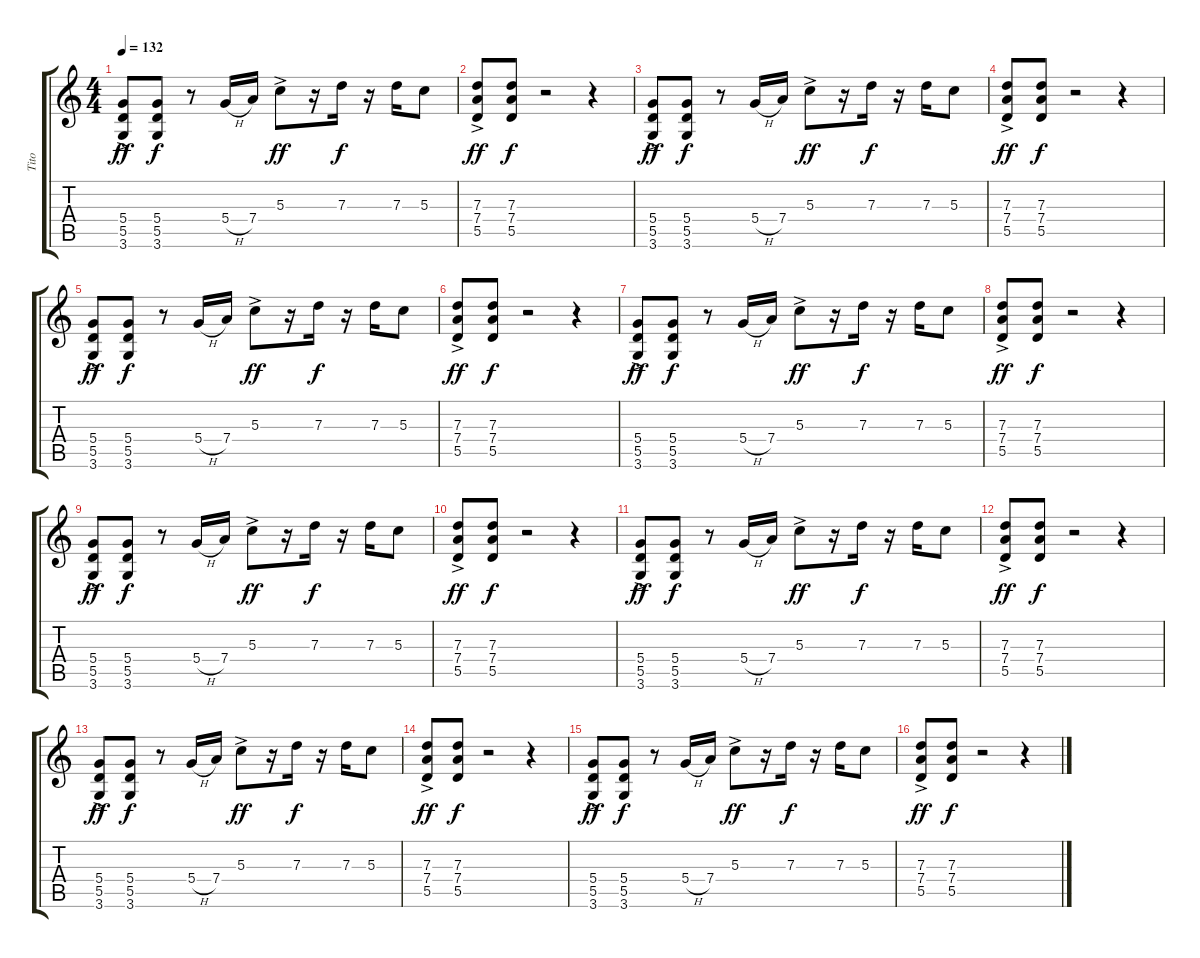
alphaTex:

\track ("Tito" "Tito") {instrument overdrivenguitar}
\staff {score tabs}
\tuning (E4 B3 G3 D3 A2 E2) {hide}
\ts (4 4)
\tempo 132
\clef g2
\ks c
(5.4{ac} 5.5 3.6).8{dy ff} (5.4 5.5 3.6).8{dy f} r.8 5.4{h}.16 7.4.16 5.3{ac}.8{dy ff} r.16 7.3.16{dy f} r.16 7.3.16 5.3.8 |
(7.3{ac} 7.4 5.5).8{dy ff} (7.3 7.4 5.5).8{dy f} r.2 r.4 |
(5.4{ac} 5.5 3.6).8{dy ff} (5.4 5.5 3.6).8{dy f} r.8 5.4{h}.16 7.4.16 5.3{ac}.8{dy ff} r.16 7.3.16{dy f} r.16 7.3.16 5.3.8 |
(7.3{ac} 7.4 5.5).8{dy ff} (7.3 7.4 5.5).8{dy f} r.2 r.4 |
(5.4{ac} 5.5 3.6).8{dy ff} (5.4 5.5 3.6).8{dy f} r.8 5.4{h}.16 7.4.16 5.3{ac}.8{dy ff} r.16 7.3.16{dy f} r.16 7.3.16 5.3.8 |
(7.3{ac} 7.4 5.5).8{dy ff} (7.3 7.4 5.5).8{dy f} r.2 r.4 |
(5.4{ac} 5.5 3.6).8{dy ff} (5.4 5.5 3.6).8{dy f} r.8 5.4{h}.16 7.4.16 5.3{ac}.8{dy ff} r.16 7.3.16{dy f} r.16 7.3.16 5.3.8 |
(7.3{ac} 7.4 5.5).8{dy ff} (7.3 7.4 5.5).8{dy f} r.2 r.4 |
(5.4{ac} 5.5 3.6).8{dy ff} (5.4 5.5 3.6).8{dy f} r.8 5.4{h}.16 7.4.16 5.3{ac}.8{dy ff} r.16 7.3.16{dy f} r.16 7.3.16 5.3.8 |
(7.3{ac} 7.4 5.5).8{dy ff} (7.3 7.4 5.5).8{dy f} r.2 r.4 |
(5.4{ac} 5.5 3.6).8{dy ff} (5.4 5.5 3.6).8{dy f} r.8 5.4{h}.16 7.4.16 5.3{ac}.8{dy ff} r.16 7.3.16{dy f} r.16 7.3.16 5.3.8 |
(7.3{ac} 7.4 5.5).8{dy ff} (7.3 7.4 5.5).8{dy f} r.2 r.4 |
(5.4{ac} 5.5 3.6).8{dy ff} (5.4 5.5 3.6).8{dy f} r.8 5.4{h}.16 7.4.16 5.3{ac}.8{dy ff} r.16 7.3.16{dy f} r.16 7.3.16 5.3.8 |
(7.3{ac} 7.4 5.5).8{dy ff} (7.3 7.4 5.5).8{dy f} r.2 r.4 |
(5.4{ac} 5.5 3.6).8{dy ff} (5.4 5.5 3.6).8{dy f} r.8 5.4{h}.16 7.4.16 5.3{ac}.8{dy ff} r.16 7.3.16{dy f} r.16 7.3.16 5.3.8 |
(7.3{ac} 7.4 5.5).8{dy ff} (7.3 7.4 5.5).8{dy f} r.2 r.4
